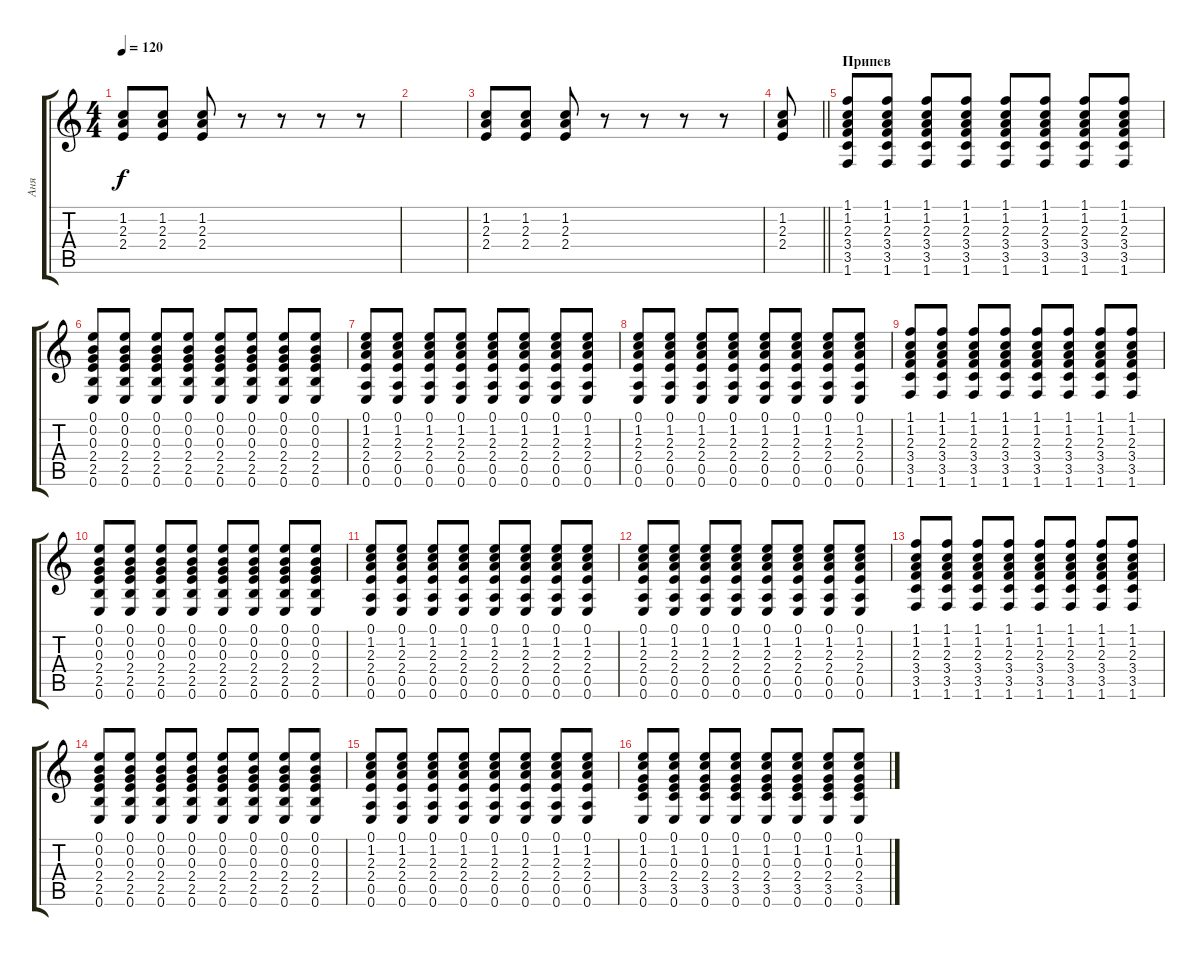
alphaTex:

\track ("Аня" "Аня") {instrument acousticguitarnylon}
\staff {score tabs}
\tuning (E4 B3 G3 D3 A2 E2) {hide}
\ts (4 4)
\tempo 120
\clef g2
\ks c
(1.2 2.3 2.4).8{dy f} (1.2 2.3 2.4).8 (1.2 2.3 2.4).8 r.8 r.8 r.8 r.8 |
|
(1.2 2.3 2.4).8 (1.2 2.3 2.4).8 (1.2 2.3 2.4).8 r.8 r.8 r.8 r.8 |
\barLineRight lightlight
(1.2 2.3 2.4).8 |
\section ("" "Припев")
(1.1 1.2 2.3 3.4 3.5 1.6).8 (1.1 1.2 2.3 3.4 3.5 1.6).8 (1.1 1.2 2.3 3.4 3.5 1.6).8 (1.1 1.2 2.3 3.4 3.5 1.6).8 (1.1 1.2 2.3 3.4 3.5 1.6).8 (1.1 1.2 2.3 3.4 3.5 1.6).8 (1.1 1.2 2.3 3.4 3.5 1.6).8 (1.1 1.2 2.3 3.4 3.5 1.6).8 |
(0.1 0.2 0.3 2.4 2.5 0.6).8 (0.1 0.2 0.3 2.4 2.5 0.6).8 (0.1 0.2 0.3 2.4 2.5 0.6).8 (0.1 0.2 0.3 2.4 2.5 0.6).8 (0.1 0.2 0.3 2.4 2.5 0.6).8 (0.1 0.2 0.3 2.4 2.5 0.6).8 (0.1 0.2 0.3 2.4 2.5 0.6).8 (0.1 0.2 0.3 2.4 2.5 0.6).8 |
(0.1 1.2 2.3 2.4 0.5 0.6).8 (0.1 1.2 2.3 2.4 0.5 0.6).8 (0.1 1.2 2.3 2.4 0.5 0.6).8 (0.1 1.2 2.3 2.4 0.5 0.6).8 (0.1 1.2 2.3 2.4 0.5 0.6).8 (0.1 1.2 2.3 2.4 0.5 0.6).8 (0.1 1.2 2.3 2.4 0.5 0.6).8 (0.1 1.2 2.3 2.4 0.5 0.6).8 |
(0.1 1.2 2.3 2.4 0.5 0.6).8 (0.1 1.2 2.3 2.4 0.5 0.6).8 (0.1 1.2 2.3 2.4 0.5 0.6).8 (0.1 1.2 2.3 2.4 0.5 0.6).8 (0.1 1.2 2.3 2.4 0.5 0.6).8 (0.1 1.2 2.3 2.4 0.5 0.6).8 (0.1 1.2 2.3 2.4 0.5 0.6).8 (0.1 1.2 2.3 2.4 0.5 0.6).8 |
(1.1 1.2 2.3 3.4 3.5 1.6).8 (1.1 1.2 2.3 3.4 3.5 1.6).8 (1.1 1.2 2.3 3.4 3.5 1.6).8 (1.1 1.2 2.3 3.4 3.5 1.6).8 (1.1 1.2 2.3 3.4 3.5 1.6).8 (1.1 1.2 2.3 3.4 3.5 1.6).8 (1.1 1.2 2.3 3.4 3.5 1.6).8 (1.1 1.2 2.3 3.4 3.5 1.6).8 |
(0.1 0.2 0.3 2.4 2.5 0.6).8 (0.1 0.2 0.3 2.4 2.5 0.6).8 (0.1 0.2 0.3 2.4 2.5 0.6).8 (0.1 0.2 0.3 2.4 2.5 0.6).8 (0.1 0.2 0.3 2.4 2.5 0.6).8 (0.1 0.2 0.3 2.4 2.5 0.6).8 (0.1 0.2 0.3 2.4 2.5 0.6).8 (0.1 0.2 0.3 2.4 2.5 0.6).8 |
(0.1 1.2 2.3 2.4 0.5 0.6).8 (0.1 1.2 2.3 2.4 0.5 0.6).8 (0.1 1.2 2.3 2.4 0.5 0.6).8 (0.1 1.2 2.3 2.4 0.5 0.6).8 (0.1 1.2 2.3 2.4 0.5 0.6).8 (0.1 1.2 2.3 2.4 0.5 0.6).8 (0.1 1.2 2.3 2.4 0.5 0.6).8 (0.1 1.2 2.3 2.4 0.5 0.6).8 |
(0.1 1.2 2.3 2.4 0.5 0.6).8 (0.1 1.2 2.3 2.4 0.5 0.6).8 (0.1 1.2 2.3 2.4 0.5 0.6).8 (0.1 1.2 2.3 2.4 0.5 0.6).8 (0.1 1.2 2.3 2.4 0.5 0.6).8 (0.1 1.2 2.3 2.4 0.5 0.6).8 (0.1 1.2 2.3 2.4 0.5 0.6).8 (0.1 1.2 2.3 2.4 0.5 0.6).8 |
(1.1 1.2 2.3 3.4 3.5 1.6).8 (1.1 1.2 2.3 3.4 3.5 1.6).8 (1.1 1.2 2.3 3.4 3.5 1.6).8 (1.1 1.2 2.3 3.4 3.5 1.6).8 (1.1 1.2 2.3 3.4 3.5 1.6).8 (1.1 1.2 2.3 3.4 3.5 1.6).8 (1.1 1.2 2.3 3.4 3.5 1.6).8 (1.1 1.2 2.3 3.4 3.5 1.6).8 |
(0.1 0.2 0.3 2.4 2.5 0.6).8 (0.1 0.2 0.3 2.4 2.5 0.6).8 (0.1 0.2 0.3 2.4 2.5 0.6).8 (0.1 0.2 0.3 2.4 2.5 0.6).8 (0.1 0.2 0.3 2.4 2.5 0.6).8 (0.1 0.2 0.3 2.4 2.5 0.6).8 (0.1 0.2 0.3 2.4 2.5 0.6).8 (0.1 0.2 0.3 2.4 2.5 0.6).8 |
(0.1 1.2 2.3 2.4 0.5 0.6).8 (0.1 1.2 2.3 2.4 0.5 0.6).8 (0.1 1.2 2.3 2.4 0.5 0.6).8 (0.1 1.2 2.3 2.4 0.5 0.6).8 (0.1 1.2 2.3 2.4 0.5 0.6).8 (0.1 1.2 2.3 2.4 0.5 0.6).8 (0.1 1.2 2.3 2.4 0.5 0.6).8 (0.1 1.2 2.3 2.4 0.5 0.6).8 |
(0.1 1.2 0.3 2.4 3.5 0.6).8 (0.1 1.2 0.3 2.4 3.5 0.6).8 (0.1 1.2 0.3 2.4 3.5 0.6).8 (0.1 1.2 0.3 2.4 3.5 0.6).8 (0.1 1.2 0.3 2.4 3.5 0.6).8 (0.1 1.2 0.3 2.4 3.5 0.6).8 (0.1 1.2 0.3 2.4 3.5 0.6).8 (0.1 1.2 0.3 2.4 3.5 0.6).8
